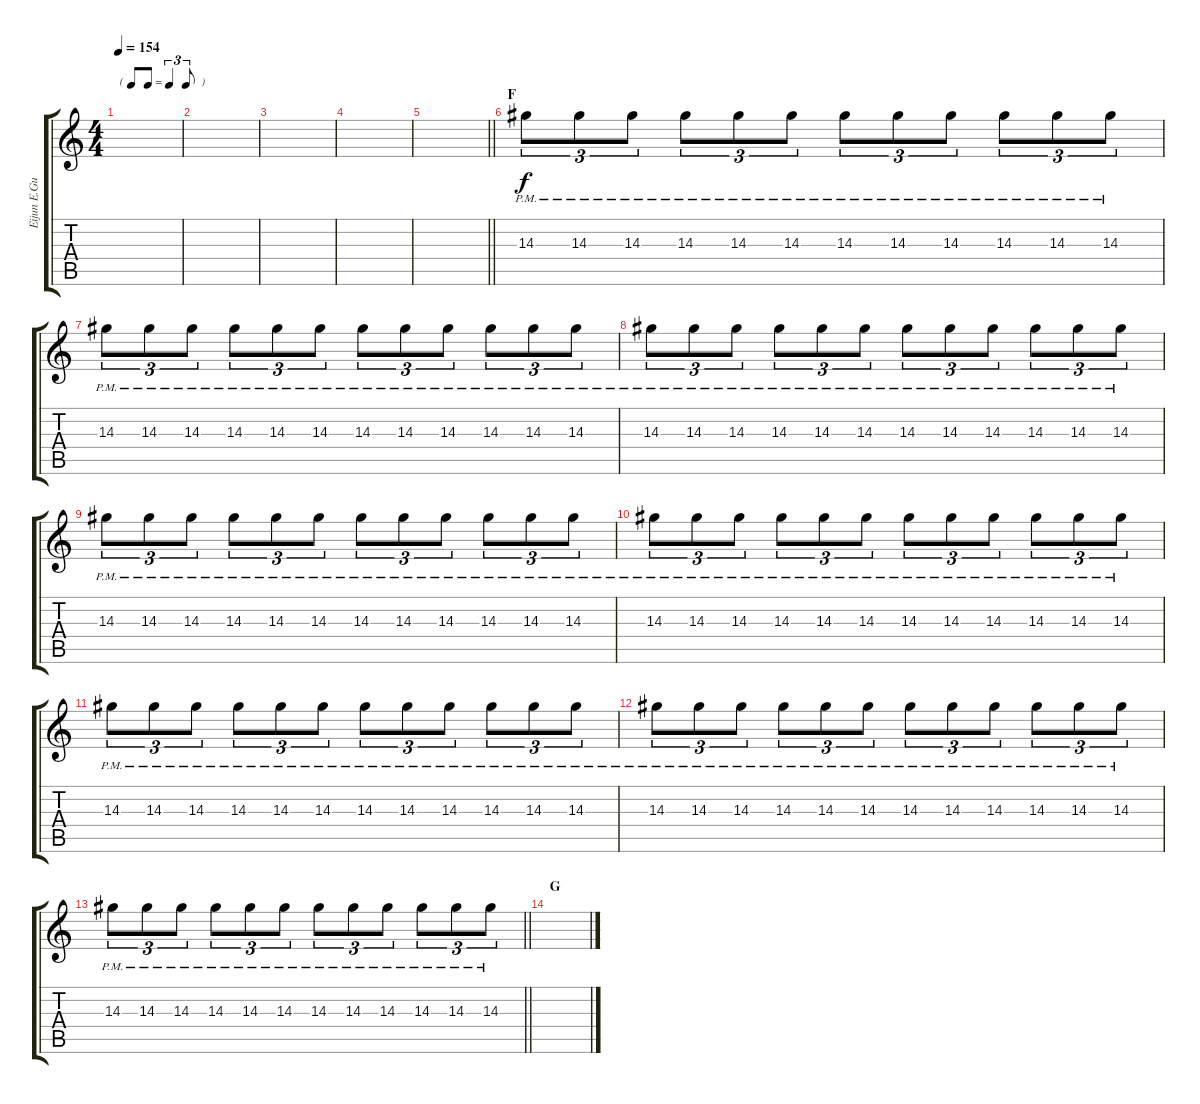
\track ("Eijun E.Guitar II" "Eijun E.Gu") {instrument distortionguitar}
\staff {score tabs}
\tuning (Eb4 Bb3 Gb3 Db3 Ab2 Eb2) {hide}
\ts (4 4)
\tf triplet8th
\tempo 154
\clef g2
\ks c
|
|
|
|
\barLineRight lightlight
|
\section ("" "F")
14.3{pm}.8{tu (3 2)} 14.3{pm}.8{tu (3 2)} 14.3{pm}.8{tu (3 2)} 14.3{pm}.8{tu (3 2)} 14.3{pm}.8{tu (3 2)} 14.3{pm}.8{tu (3 2)} 14.3{pm}.8{tu (3 2)} 14.3{pm}.8{tu (3 2)} 14.3{pm}.8{tu (3 2)} 14.3{pm}.8{tu (3 2)} 14.3{pm}.8{tu (3 2)} 14.3{pm}.8{tu (3 2)} |
14.3{pm}.8{tu (3 2)} 14.3{pm}.8{tu (3 2)} 14.3{pm}.8{tu (3 2)} 14.3{pm}.8{tu (3 2)} 14.3{pm}.8{tu (3 2)} 14.3{pm}.8{tu (3 2)} 14.3{pm}.8{tu (3 2)} 14.3{pm}.8{tu (3 2)} 14.3{pm}.8{tu (3 2)} 14.3{pm}.8{tu (3 2)} 14.3{pm}.8{tu (3 2)} 14.3{pm}.8{tu (3 2)} |
14.3{pm}.8{tu (3 2)} 14.3{pm}.8{tu (3 2)} 14.3{pm}.8{tu (3 2)} 14.3{pm}.8{tu (3 2)} 14.3{pm}.8{tu (3 2)} 14.3{pm}.8{tu (3 2)} 14.3{pm}.8{tu (3 2)} 14.3{pm}.8{tu (3 2)} 14.3{pm}.8{tu (3 2)} 14.3{pm}.8{tu (3 2)} 14.3{pm}.8{tu (3 2)} 14.3{pm}.8{tu (3 2)} |
14.3{pm}.8{tu (3 2)} 14.3{pm}.8{tu (3 2)} 14.3{pm}.8{tu (3 2)} 14.3{pm}.8{tu (3 2)} 14.3{pm}.8{tu (3 2)} 14.3{pm}.8{tu (3 2)} 14.3{pm}.8{tu (3 2)} 14.3{pm}.8{tu (3 2)} 14.3{pm}.8{tu (3 2)} 14.3{pm}.8{tu (3 2)} 14.3{pm}.8{tu (3 2)} 14.3{pm}.8{tu (3 2)} |
14.3{pm}.8{tu (3 2)} 14.3{pm}.8{tu (3 2)} 14.3{pm}.8{tu (3 2)} 14.3{pm}.8{tu (3 2)} 14.3{pm}.8{tu (3 2)} 14.3{pm}.8{tu (3 2)} 14.3{pm}.8{tu (3 2)} 14.3{pm}.8{tu (3 2)} 14.3{pm}.8{tu (3 2)} 14.3{pm}.8{tu (3 2)} 14.3{pm}.8{tu (3 2)} 14.3{pm}.8{tu (3 2)} |
14.3{pm}.8{tu (3 2)} 14.3{pm}.8{tu (3 2)} 14.3{pm}.8{tu (3 2)} 14.3{pm}.8{tu (3 2)} 14.3{pm}.8{tu (3 2)} 14.3{pm}.8{tu (3 2)} 14.3{pm}.8{tu (3 2)} 14.3{pm}.8{tu (3 2)} 14.3{pm}.8{tu (3 2)} 14.3{pm}.8{tu (3 2)} 14.3{pm}.8{tu (3 2)} 14.3{pm}.8{tu (3 2)} |
14.3{pm}.8{tu (3 2)} 14.3{pm}.8{tu (3 2)} 14.3{pm}.8{tu (3 2)} 14.3{pm}.8{tu (3 2)} 14.3{pm}.8{tu (3 2)} 14.3{pm}.8{tu (3 2)} 14.3{pm}.8{tu (3 2)} 14.3{pm}.8{tu (3 2)} 14.3{pm}.8{tu (3 2)} 14.3{pm}.8{tu (3 2)} 14.3{pm}.8{tu (3 2)} 14.3{pm}.8{tu (3 2)} |
\barLineRight lightlight
14.3{pm}.8{tu (3 2)} 14.3{pm}.8{tu (3 2)} 14.3{pm}.8{tu (3 2)} 14.3{pm}.8{tu (3 2)} 14.3{pm}.8{tu (3 2)} 14.3{pm}.8{tu (3 2)} 14.3{pm}.8{tu (3 2)} 14.3{pm}.8{tu (3 2)} 14.3{pm}.8{tu (3 2)} 14.3{pm}.8{tu (3 2)} 14.3{pm}.8{tu (3 2)} 14.3{pm}.8{tu (3 2)} |
\section ("" "G")
